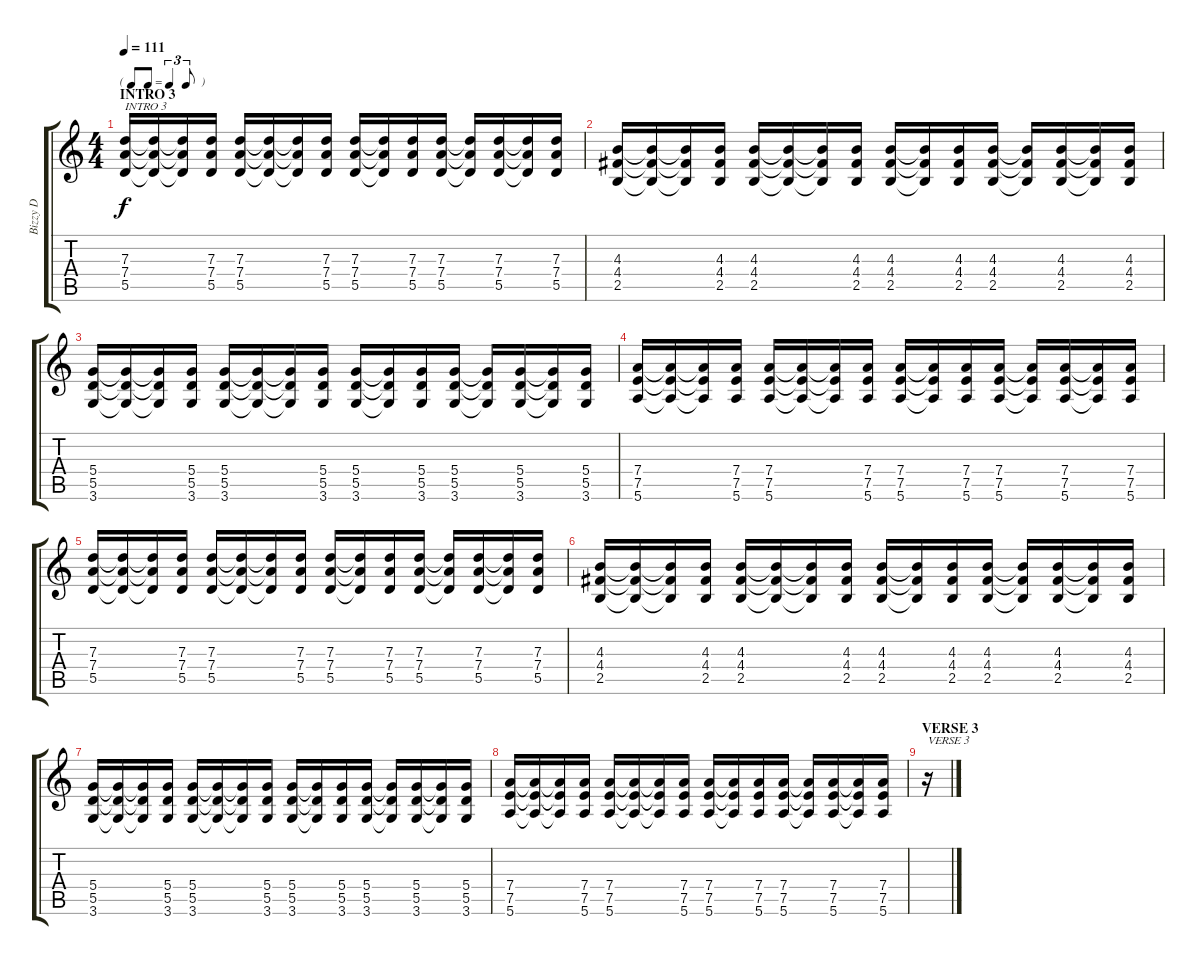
\track ("Bizzy D" "Bizzy D") {instrument distortionguitar}
\staff {score tabs}
\tuning (E4 B3 G3 D3 A2 E2) {hide}
\ts (4 4)
\tf triplet8th
\section ("" "INTRO 3")
\tempo 111
\clef g2
\ks c
(7.3 7.4 5.5).16{txt "INTRO 3" dy f} (7.3{t} 7.4{t} 5.5{t}).16 (7.3{t} 7.4{t} 5.5{t}).16 (7.3 7.4 5.5).16 (7.3 7.4 5.5).16 (7.3{t} 7.4{t} 5.5{t}).16 (7.3{t} 7.4{t} 5.5{t}).16 (7.3 7.4 5.5).16 (7.3 7.4 5.5).16 (7.3{t} 7.4{t} 5.5{t}).16 (7.3 7.4 5.5).16 (7.3 7.4 5.5).16 (7.3{t} 7.4{t} 5.5{t}).16 (7.3 7.4 5.5).16 (7.3{t} 7.4{t} 5.5{t}).16 (7.3 7.4 5.5).16 |
(4.3 4.4 2.5).16 (4.3{t} 4.4{t} 2.5{t}).16 (4.3{t} 4.4{t} 2.5{t}).16 (4.3 4.4 2.5).16 (4.3 4.4 2.5).16 (4.3{t} 4.4{t} 2.5{t}).16 (4.3{t} 4.4{t} 2.5{t}).16 (4.3 4.4 2.5).16 (4.3 4.4 2.5).16 (4.3{t} 4.4{t} 2.5{t}).16 (4.3 4.4 2.5).16 (4.3 4.4 2.5).16 (4.3{t} 4.4{t} 2.5{t}).16 (4.3 4.4 2.5).16 (4.3{t} 4.4{t} 2.5{t}).16 (4.3 4.4 2.5).16 |
(5.4 5.5 3.6).16 (5.4{t} 5.5{t} 3.6{t}).16 (5.4{t} 5.5{t} 3.6{t}).16 (5.4 5.5 3.6).16 (5.4 5.5 3.6).16 (5.4{t} 5.5{t} 3.6{t}).16 (5.4{t} 5.5{t} 3.6{t}).16 (5.4 5.5 3.6).16 (5.4 5.5 3.6).16 (5.4{t} 5.5{t} 3.6{t}).16 (5.4 5.5 3.6).16 (5.4 5.5 3.6).16 (5.4{t} 5.5{t} 3.6{t}).16 (5.4 5.5 3.6).16 (5.4{t} 5.5{t} 3.6{t}).16 (5.4 5.5 3.6).16 |
(7.4 7.5 5.6).16 (7.4{t} 7.5{t} 5.6{t}).16 (7.4{t} 7.5{t} 5.6{t}).16 (7.4 7.5 5.6).16 (7.4 7.5 5.6).16 (7.4{t} 7.5{t} 5.6{t}).16 (7.4{t} 7.5{t} 5.6{t}).16 (7.4 7.5 5.6).16 (7.4 7.5 5.6).16 (7.4{t} 7.5{t} 5.6{t}).16 (7.4 7.5 5.6).16 (7.4 7.5 5.6).16 (7.4{t} 7.5{t} 5.6{t}).16 (7.4 7.5 5.6).16 (7.4{t} 7.5{t} 5.6{t}).16 (7.4 7.5 5.6).16 |
(7.3 7.4 5.5).16 (7.3{t} 7.4{t} 5.5{t}).16 (7.3{t} 7.4{t} 5.5{t}).16 (7.3 7.4 5.5).16 (7.3 7.4 5.5).16 (7.3{t} 7.4{t} 5.5{t}).16 (7.3{t} 7.4{t} 5.5{t}).16 (7.3 7.4 5.5).16 (7.3 7.4 5.5).16 (7.3{t} 7.4{t} 5.5{t}).16 (7.3 7.4 5.5).16 (7.3 7.4 5.5).16 (7.3{t} 7.4{t} 5.5{t}).16 (7.3 7.4 5.5).16 (7.3{t} 7.4{t} 5.5{t}).16 (7.3 7.4 5.5).16 |
(4.3 4.4 2.5).16 (4.3{t} 4.4{t} 2.5{t}).16 (4.3{t} 4.4{t} 2.5{t}).16 (4.3 4.4 2.5).16 (4.3 4.4 2.5).16 (4.3{t} 4.4{t} 2.5{t}).16 (4.3{t} 4.4{t} 2.5{t}).16 (4.3 4.4 2.5).16 (4.3 4.4 2.5).16 (4.3{t} 4.4{t} 2.5{t}).16 (4.3 4.4 2.5).16 (4.3 4.4 2.5).16 (4.3{t} 4.4{t} 2.5{t}).16 (4.3 4.4 2.5).16 (4.3{t} 4.4{t} 2.5{t}).16 (4.3 4.4 2.5).16 |
(5.4 5.5 3.6).16 (5.4{t} 5.5{t} 3.6{t}).16 (5.4{t} 5.5{t} 3.6{t}).16 (5.4 5.5 3.6).16 (5.4 5.5 3.6).16 (5.4{t} 5.5{t} 3.6{t}).16 (5.4{t} 5.5{t} 3.6{t}).16 (5.4 5.5 3.6).16 (5.4 5.5 3.6).16 (5.4{t} 5.5{t} 3.6{t}).16 (5.4 5.5 3.6).16 (5.4 5.5 3.6).16 (5.4{t} 5.5{t} 3.6{t}).16 (5.4 5.5 3.6).16 (5.4{t} 5.5{t} 3.6{t}).16 (5.4 5.5 3.6).16 |
(7.4 7.5 5.6).16 (7.4{t} 7.5{t} 5.6{t}).16 (7.4{t} 7.5{t} 5.6{t}).16 (7.4 7.5 5.6).16 (7.4 7.5 5.6).16 (7.4{t} 7.5{t} 5.6{t}).16 (7.4{t} 7.5{t} 5.6{t}).16 (7.4 7.5 5.6).16 (7.4 7.5 5.6).16 (7.4{t} 7.5{t} 5.6{t}).16 (7.4 7.5 5.6).16 (7.4 7.5 5.6).16 (7.4{t} 7.5{t} 5.6{t}).16 (7.4 7.5 5.6).16 (7.4{t} 7.5{t} 5.6{t}).16 (7.4 7.5 5.6).16 |
\section ("" "VERSE 3")
r.16{txt "VERSE 3"}
